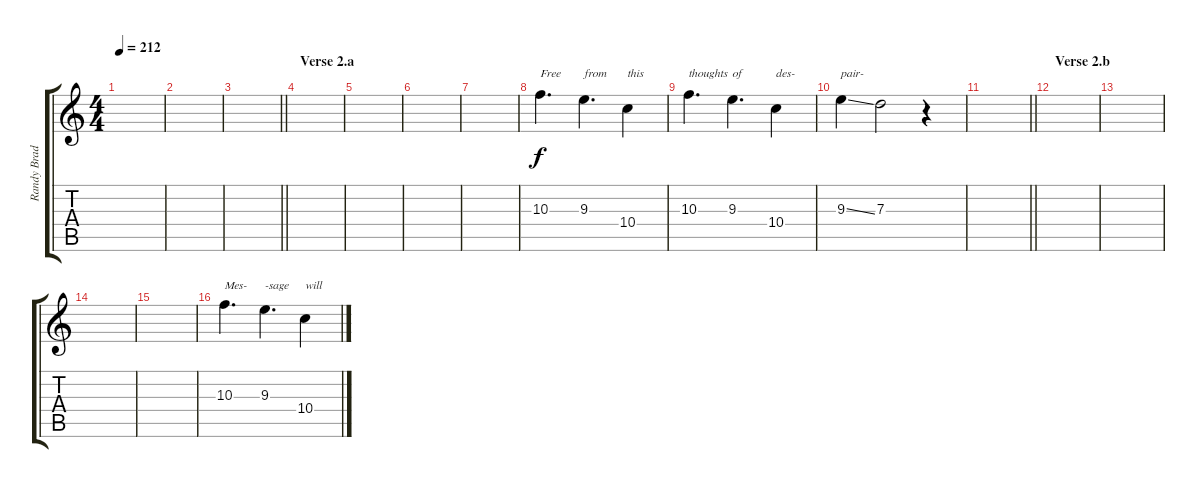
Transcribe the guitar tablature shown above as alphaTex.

\track ("Randy Bradbury - Bkg Vocals" "Randy Brad") {instrument distortionguitar}
\staff {score tabs}
\tuning (E4 B3 G3 D3 A2 E2) {hide}
\ts (4 4)
\tempo 212
\clef g2
\ks c
|
|
\barLineRight lightlight
|
\section ("" "Verse 2.a")
|
|
|
|
10.3.4{d txt "Free"} 9.3.4{d txt "from"} 10.4.4{txt "this"} |
10.3.4{d txt "thoughts"} 9.3.4{d txt "of"} 10.4.4{txt "des-"} |
9.3{ss}.4{txt "pair-"} 7.3.2 r.4 |
\barLineRight lightlight
|
\section ("" "Verse 2.b")
|
|
|
|
10.3.4{d txt "Mes-"} 9.3.4{d txt "-sage"} 10.4.4{txt "will"}
